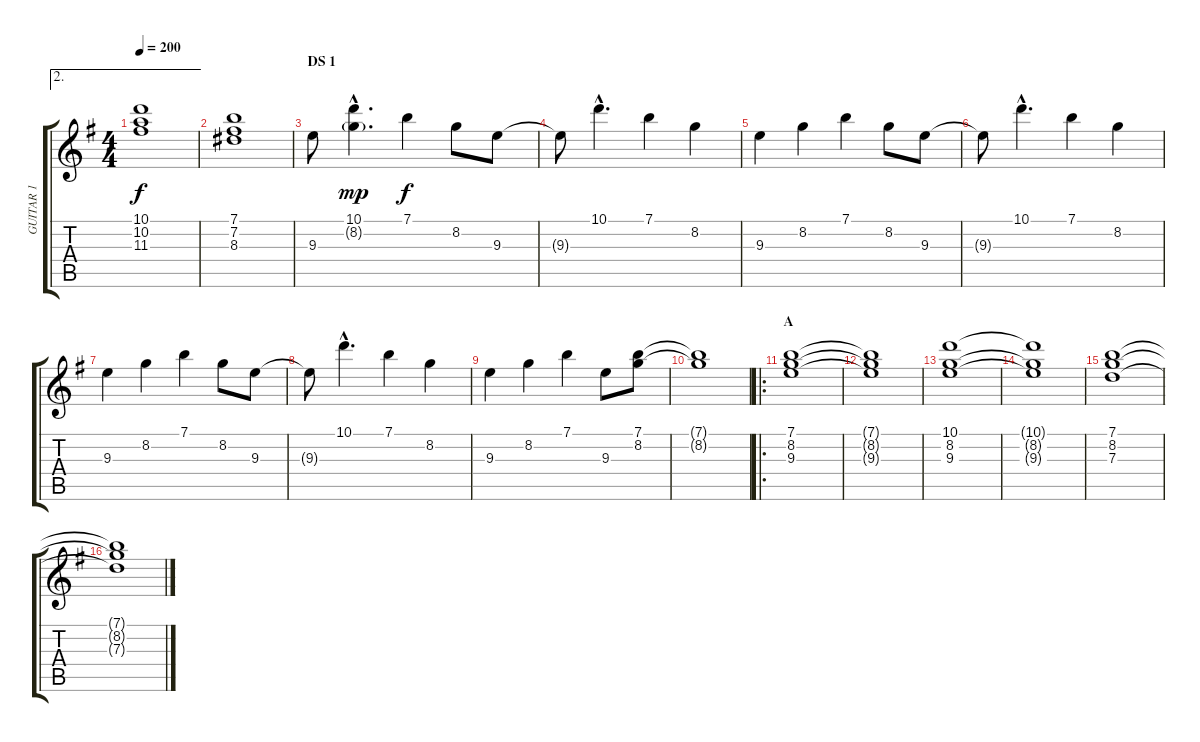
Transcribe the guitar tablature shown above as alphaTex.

\track ("GUITAR 1" "GUITAR 1") {instrument electricguitarclean}
\staff {score tabs}
\tuning (E4 B3 G3 D3 A2 E2) {hide}
\ae 2
\ts (4 4)
\tempo 200
\clef g2
\ks eminor
(10.1 10.2 11.3).1{dy f} |
(7.1 7.2 8.3).1 |
\section ("" "DS 1")
9.3.8 (10.1{hac} 8.2{g hac}).4{d dy mp} 7.1.4{dy f} 8.2.8 9.3.8 |
9.3{t}.8 10.1{hac}.4{d} 7.1.4 8.2.4 |
9.3.4 8.2.4 7.1.4 8.2.8 9.3.8 |
9.3{t}.8 10.1{hac}.4{d} 7.1.4 8.2.4 |
9.3.4 8.2.4 7.1.4 8.2.8 9.3.8 |
9.3{t}.8 10.1{hac}.4{d} 7.1.4 8.2.4 |
9.3.4 8.2.4 7.1.4 9.3.8 (7.1 8.2).8 |
(7.1{t} 8.2{t}).1 |
\ro
\section ("" "A")
(7.1 8.2 9.3).1 |
(7.1{t} 8.2{t} 9.3{t}).1 |
(10.1 8.2 9.3).1 |
(10.1{t} 8.2{t} 9.3{t}).1 |
(7.1 8.2 7.3).1 |
(7.1{t} 8.2{t} 7.3{t}).1
